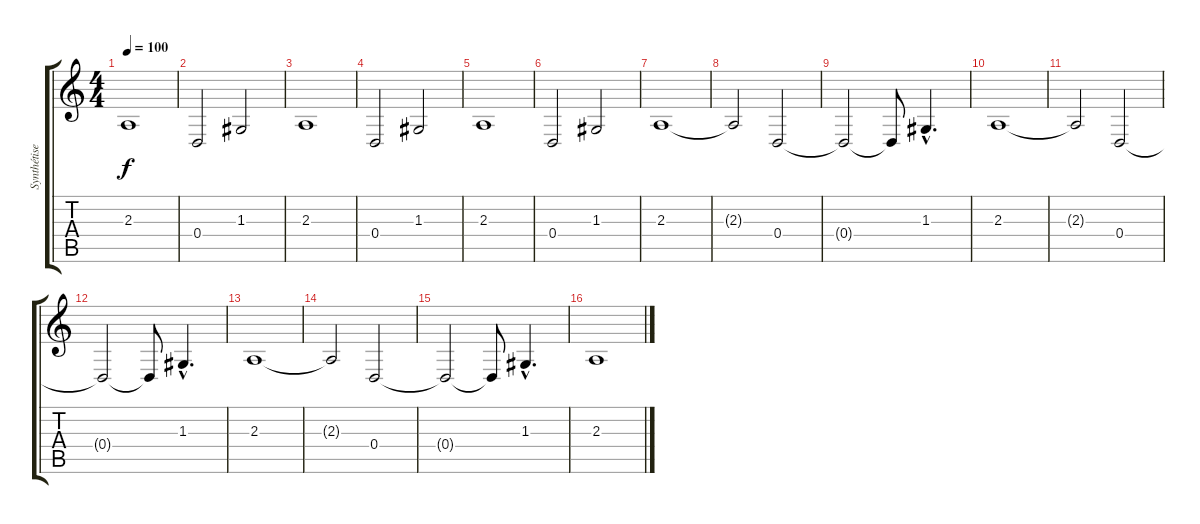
\track ("Synthétiseur" "Synthétise") {instrument pad2warm}
\staff {score tabs}
\tuning (E4 B3 G3 D3 A2 E2) {hide}
\ts (4 4)
\tempo 100
\clef g2
\ks c
2.3.1{dy f} |
0.4.2 1.3.2 |
2.3.1 |
0.4.2 1.3.2 |
2.3.1 |
0.4.2 1.3.2 |
2.3.1 |
2.3{t}.2 0.4.2 |
0.4{t}.2 0.4{t}.8 1.3{hac}.4{d} |
2.3.1 |
2.3{t}.2 0.4.2 |
0.4{t}.2 0.4{t}.8 1.3{hac}.4{d} |
2.3.1 |
2.3{t}.2 0.4.2 |
0.4{t}.2 0.4{t}.8 1.3{hac}.4{d} |
2.3.1
